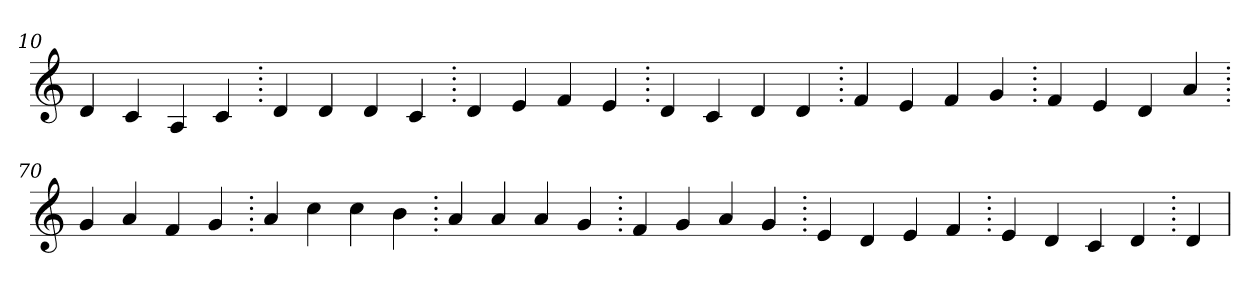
**kern
*part1
*staff1
*clefG2
=10.
4d
4c
4A
4c
=20.
4d
4d
4d
4c
=30.
4d
4e
4f
4e
=40.
4d
4c
4d
4d
=50.
4f
4e
4f
4g
=60.
4f
4e
4d
4a
=70.
4g
4a
4f
4g
=80.
4a
4cc
4cc
4b
=90.
4a
4a
4a
4g
=100.
4f
4g
4a
4g
=110.
4e
4d
4e
4f
=120.
4e
4d
4c
4d
=130.
4d
=
*-
